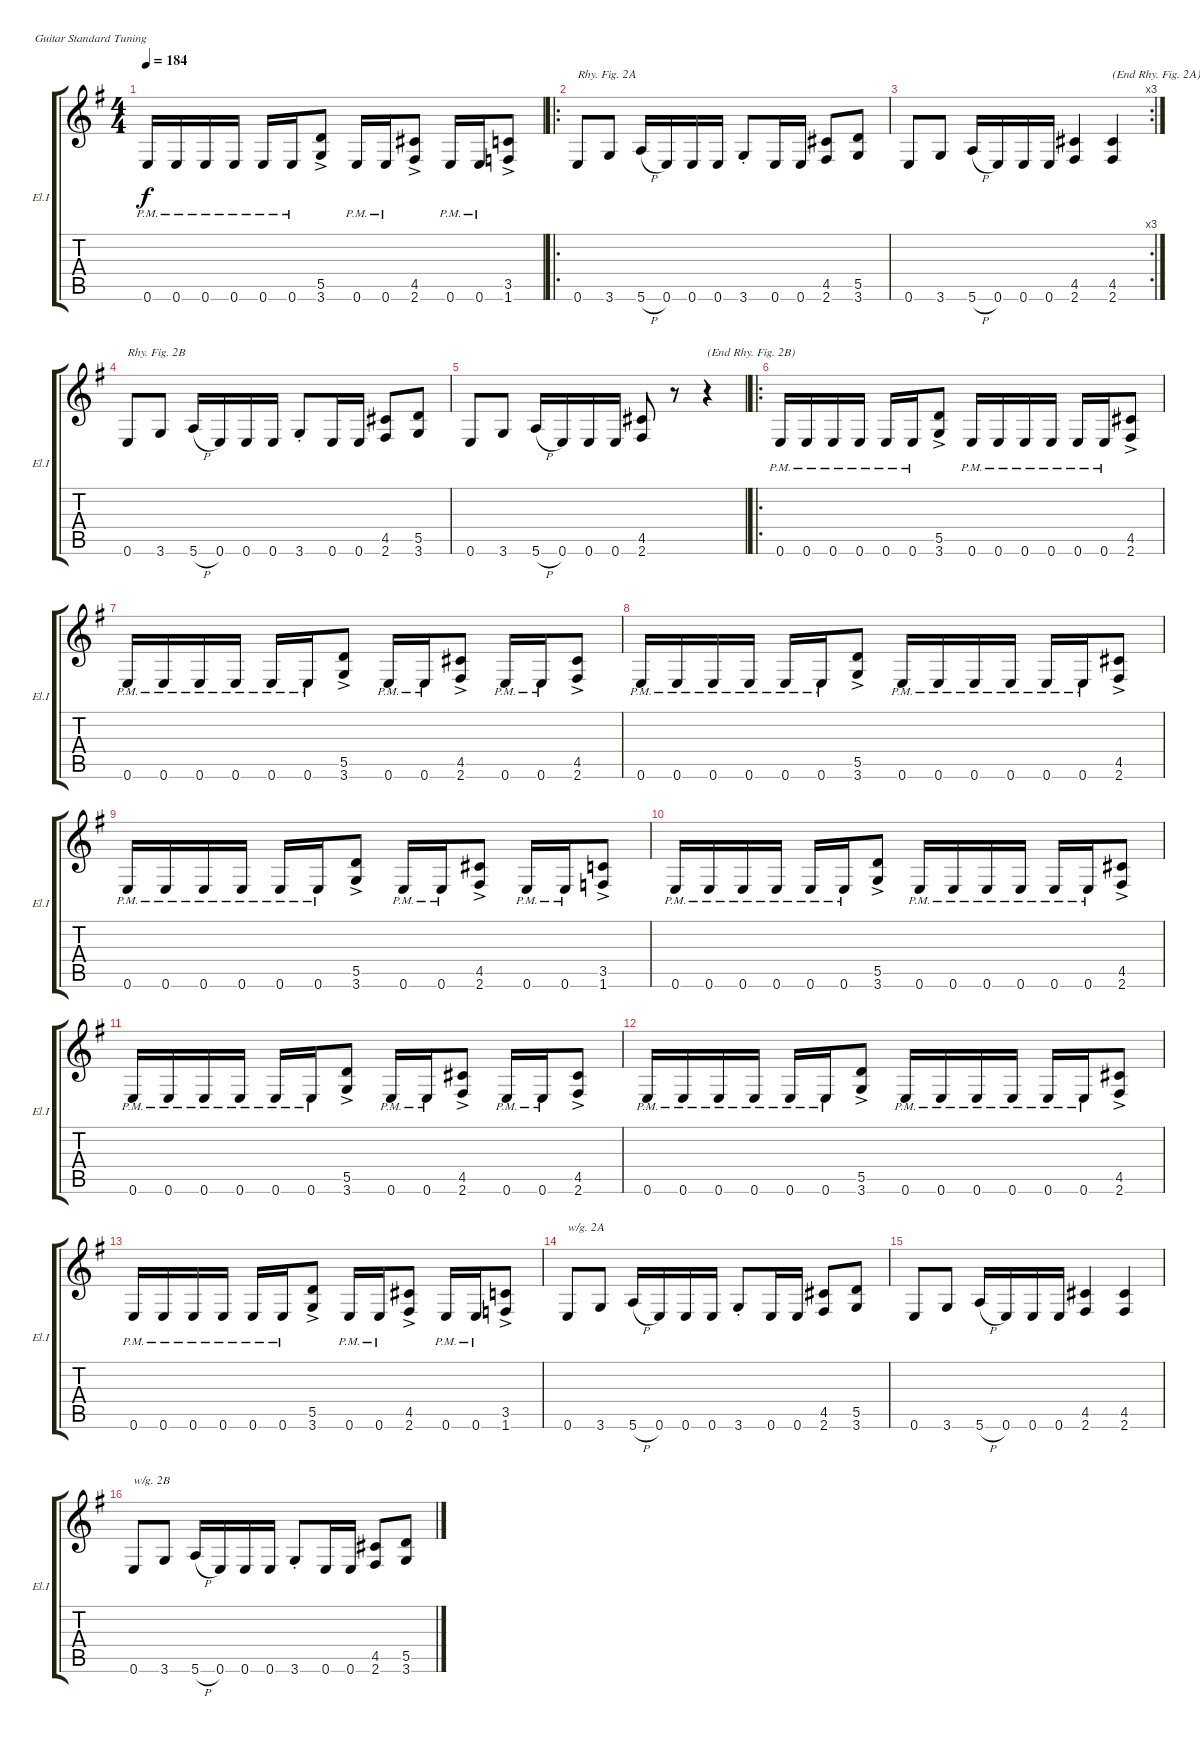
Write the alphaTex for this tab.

\defaultSystemsLayout 4
\bracketExtendMode groupsimilarinstruments
\useSystemSignSeparator
\singleTrackTrackNamePolicy allsystems
\multiTrackTrackNamePolicy allsystems
\firstSystemTrackNameOrientation horizontal
\otherSystemsTrackNameOrientation horizontal
\track ("Guitar El.I" "El.I") {instrument distortionguitar}
\staff {score tabs}
\tuning (E4 B3 G3 D3 A2 E2)
\ts (4 4)
\tempo 184
\clef g2
\ks eminor
0.6{pm}.16{dy f} 0.6{pm}.16 0.6{pm}.16 0.6{pm}.16 0.6{pm}.16 0.6{pm}.16 (3.6{ac} 5.5{ac}).8 0.6{pm}.16 0.6{pm}.16 (2.6{ac} 4.5{ac}).8 0.6{pm}.16 0.6{pm}.16 (1.6{ac} 3.5{ac}).8 |
\ro
0.6.8{txt "Rhy. Fig. 2A"} 3.6.8 5.6{h}.16 0.6.16 0.6.16 0.6.16 3.6{st}.8 0.6.16 0.6.16 (2.6 4.5).8 (5.5 3.6).8 |
\rc 3
0.6.8 3.6.8 5.6{h}.16 0.6.16 0.6.16 0.6.16 (2.6 4.5).4 (4.5 2.6).4{txt "(End Rhy. Fig. 2A)"} |
0.6.8{txt "Rhy. Fig. 2B"} 3.6.8 5.6{h}.16 0.6.16 0.6.16 0.6.16 3.6{st}.8 0.6.16 0.6.16 (2.6 4.5).8 (5.5 3.6).8 |
0.6.8 3.6.8 5.6{h}.16 0.6.16 0.6.16 0.6.16 (2.6 4.5).8 r.8 r.4{txt "(End Rhy. Fig. 2B)"} |
\ro
0.6{pm}.16 0.6{pm}.16 0.6{pm}.16 0.6{pm}.16 0.6{pm}.16 0.6{pm}.16 (3.6{ac} 5.5{ac}).8 0.6{pm}.16 0.6{pm}.16 0.6{pm}.16 0.6{pm}.16 0.6{pm}.16 0.6{pm}.16 (2.6{ac} 4.5{ac}).8 |
0.6{pm}.16 0.6{pm}.16 0.6{pm}.16 0.6{pm}.16 0.6{pm}.16 0.6{pm}.16 (3.6{ac} 5.5{ac}).8 0.6{pm}.16 0.6{pm}.16 (2.6{ac} 4.5{ac}).8 0.6{pm}.16 0.6{pm}.16 (2.6{ac} 4.5{ac}).8 |
0.6{pm}.16 0.6{pm}.16 0.6{pm}.16 0.6{pm}.16 0.6{pm}.16 0.6{pm}.16 (3.6{ac} 5.5{ac}).8 0.6{pm}.16 0.6{pm}.16 0.6{pm}.16 0.6{pm}.16 0.6{pm}.16 0.6{pm}.16 (2.6{ac} 4.5{ac}).8 |
0.6{pm}.16 0.6{pm}.16 0.6{pm}.16 0.6{pm}.16 0.6{pm}.16 0.6{pm}.16 (3.6{ac} 5.5{ac}).8 0.6{pm}.16 0.6{pm}.16 (2.6{ac} 4.5{ac}).8 0.6{pm}.16 0.6{pm}.16 (1.6{ac} 3.5{ac}).8 |
0.6{pm}.16 0.6{pm}.16 0.6{pm}.16 0.6{pm}.16 0.6{pm}.16 0.6{pm}.16 (3.6{ac} 5.5{ac}).8 0.6{pm}.16 0.6{pm}.16 0.6{pm}.16 0.6{pm}.16 0.6{pm}.16 0.6{pm}.16 (2.6{ac} 4.5{ac}).8 |
0.6{pm}.16 0.6{pm}.16 0.6{pm}.16 0.6{pm}.16 0.6{pm}.16 0.6{pm}.16 (3.6{ac} 5.5{ac}).8 0.6{pm}.16 0.6{pm}.16 (2.6{ac} 4.5{ac}).8 0.6{pm}.16 0.6{pm}.16 (2.6{ac} 4.5{ac}).8 |
0.6{pm}.16 0.6{pm}.16 0.6{pm}.16 0.6{pm}.16 0.6{pm}.16 0.6{pm}.16 (3.6{ac} 5.5{ac}).8 0.6{pm}.16 0.6{pm}.16 0.6{pm}.16 0.6{pm}.16 0.6{pm}.16 0.6{pm}.16 (2.6{ac} 4.5{ac}).8 |
0.6{pm}.16 0.6{pm}.16 0.6{pm}.16 0.6{pm}.16 0.6{pm}.16 0.6{pm}.16 (3.6{ac} 5.5{ac}).8 0.6{pm}.16 0.6{pm}.16 (2.6{ac} 4.5{ac}).8 0.6{pm}.16 0.6{pm}.16 (1.6{ac} 3.5{ac}).8 |
0.6.8{txt "w/g. 2A"} 3.6.8 5.6{h}.16 0.6.16 0.6.16 0.6.16 3.6{st}.8 0.6.16 0.6.16 (2.6 4.5).8 (5.5 3.6).8 |
0.6.8 3.6.8 5.6{h}.16 0.6.16 0.6.16 0.6.16 (2.6 4.5).4 (4.5 2.6).4 |
0.6.8{txt "w/g. 2B"} 3.6.8 5.6{h}.16 0.6.16 0.6.16 0.6.16 3.6{st}.8 0.6.16 0.6.16 (2.6 4.5).8 (5.5 3.6).8
